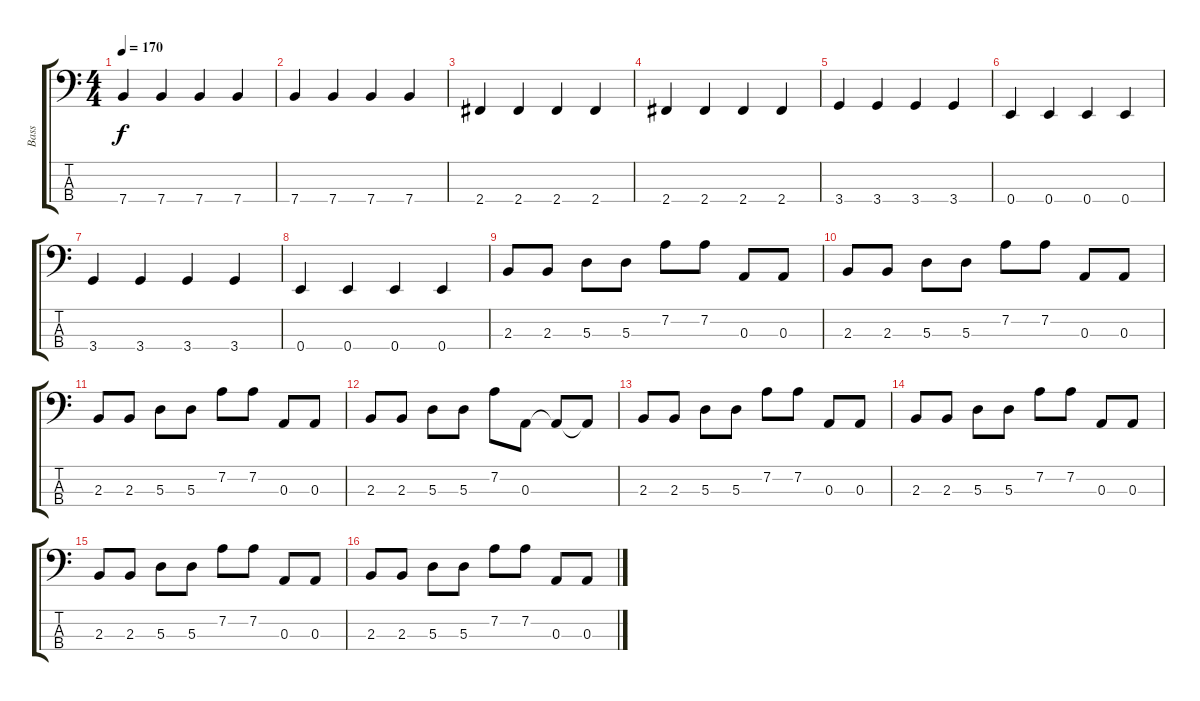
\track ("Bass" "Bass") {instrument electricbassfinger}
\staff {score tabs}
\tuning (G2 D2 A1 E1) {hide}
\ts (4 4)
\tempo 170
\clef f4
\ks c
7.4.4{dy f} 7.4.4 7.4.4 7.4.4 |
7.4.4 7.4.4 7.4.4 7.4.4 |
2.4.4 2.4.4 2.4.4 2.4.4 |
2.4.4 2.4.4 2.4.4 2.4.4 |
3.4.4 3.4.4 3.4.4 3.4.4 |
0.4.4 0.4.4 0.4.4 0.4.4 |
3.4.4 3.4.4 3.4.4 3.4.4 |
0.4.4 0.4.4 0.4.4 0.4.4 |
2.3.8 2.3.8 5.3.8 5.3.8 7.2.8 7.2.8 0.3.8 0.3.8 |
2.3.8 2.3.8 5.3.8 5.3.8 7.2.8 7.2.8 0.3.8 0.3.8 |
2.3.8 2.3.8 5.3.8 5.3.8 7.2.8 7.2.8 0.3.8 0.3.8 |
2.3.8 2.3.8 5.3.8 5.3.8 7.2.8 0.3.8 0.3{t}.8 0.3{t}.8 |
2.3.8 2.3.8 5.3.8 5.3.8 7.2.8 7.2.8 0.3.8 0.3.8 |
2.3.8 2.3.8 5.3.8 5.3.8 7.2.8 7.2.8 0.3.8 0.3.8 |
2.3.8 2.3.8 5.3.8 5.3.8 7.2.8 7.2.8 0.3.8 0.3.8 |
2.3.8 2.3.8 5.3.8 5.3.8 7.2.8 7.2.8 0.3.8 0.3.8
